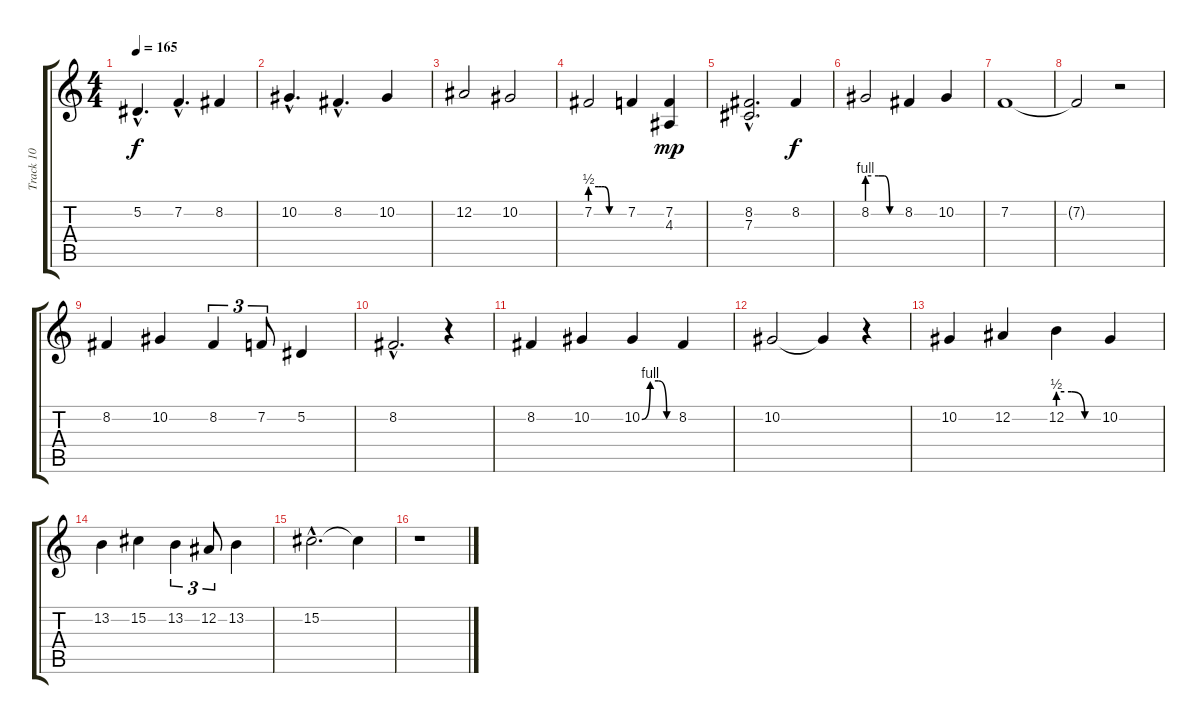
\track ("Track 10" "Track 10") {instrument lead2sawtooth}
\staff {score tabs}
\tuning (Eb4 Bb3 Gb3 Db3 Ab2 Eb2) {hide}
\ts (4 4)
\tempo 165
\clef g2
\ks c
5.2{hac}.4{d dy f} 7.2{hac}.4{d} 8.2.4 |
10.2{hac}.4{d} 8.2{hac}.4{d} 10.2.4 |
12.2.2 10.2.2 |
7.2{be (custom 0 2 15 2 20 2 25 2 34 0 39 0 60 0)}.2 7.2.4 (7.2 4.3).4{dy mp} |
(8.2{hac} 7.3{hac}).2{d} 8.2.4{dy f} |
8.2{be (custom 0 4 20 4 30 4 40 0 60 0)}.2 8.2.4 10.2.4 |
7.2.1 |
7.2{t}.2 r.2 |
8.2.4 10.2.4 8.2.4{tu (3 2)} 7.2.8{tu (3 2)} 5.2.4 |
8.2{hac}.2{d} r.4 |
8.2.4 10.2.4 10.2{be (custom 0 0 15 4 30 4 45 0 60 0)}.4 8.2.4 |
10.2.2 10.2{t}.4 r.4 |
10.2.4 12.2.4 12.2{be (custom 0 2 20 2 40 0 60 0)}.4 10.2.4 |
13.2.4 15.2.4 13.2.4{tu (3 2)} 12.2.8{tu (3 2)} 13.2.4 |
15.2{hac}.2{d} 15.2{t}.4 |
r.1
